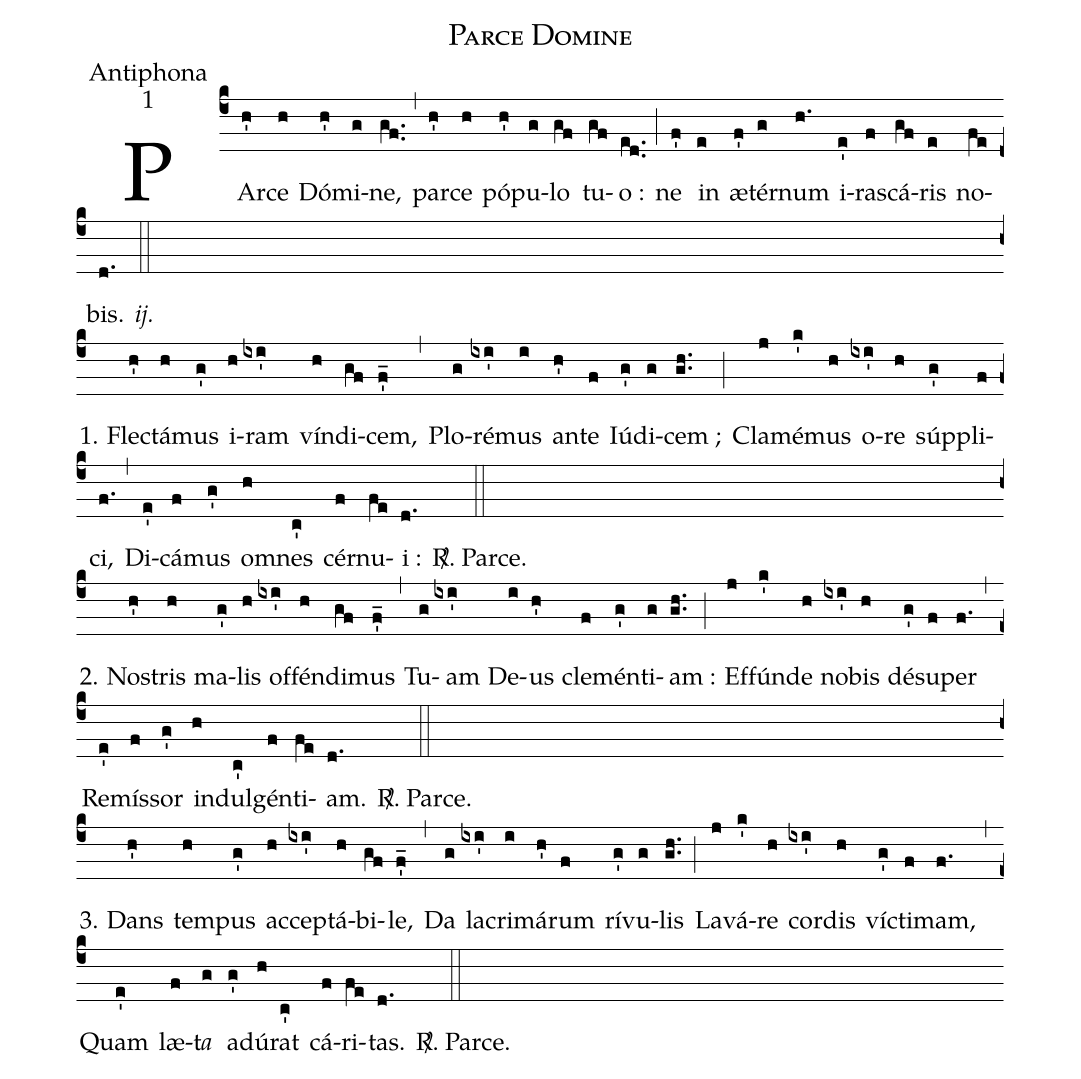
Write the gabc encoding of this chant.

name:Parce Domine;
office-part:Antiphona;
mode:1;
%%
(c4) PAr(h')ce(h) Dó(h')mi(g)ne,(gf..) (,)
par(h')ce(h) pó(h')pu(g)lo(gf) tu(gf)o :(ed..) (;)
ne(f') in(e) æ(f')tér(g)num(h.) i(e')ra(f)scá(gf)ris(e) no(fe)bis.(d.) <i>ij.</i>(::Z)

1. Fle(h')ctá(h)mus(g') i(h)ram(ixi') vín(h)di(gf)cem,(f'_) (,)
Plo(g)ré(ixi')mus(i) an(h')te(f) Iú(g')di(g)cem ;(gh..) (;)
Cla(j)mé(k')mus(h) o(ixi')re(h) súp(g')pli(f)ci,(f.) (,)
Di(e')cá(f)mus(g') om(h)nes(c') cér(f)nu(fe)i :(d.) <sp>R/</sp>. Parce.(::Z)

2. No(h')stris(h) ma(g')lis(h) of(ixi')fén(h)di(gf)mus(f'_) (,)
Tu(g)am(ixi') De(i)us(h') cle(f)mén(g')ti(g)am :(gh..) (;)
Ef(j)fún(k')de(h) no(ixi')bis(h) dé(g')su(f)per(f.) (,)
Re(e')mís(f)sor(g') in(h)dul(c')gén(f)ti(fe)am.(d.) <sp>R/</sp>. Parce.(::Z)

3. Dans(h') tem(h)pus(g') ac(h)cep(ixi')tá(h)bi(gf)le,(f'_) (,)
Da(g) la(ixi')cri(i)má(h')rum(f) rí(g')vu(g)lis(gh..) (;)
La(j)vá(k')re(h) cor(ixi')dis(h) ví(g')cti(f)mam,(f.) (,)
Quam(e') læ(f)t<i>a</i>(g) ad(g')ú(h)rat(c') cá(f)ri(fe)tas.(d.) <sp>R/</sp>. Parce.(::)
